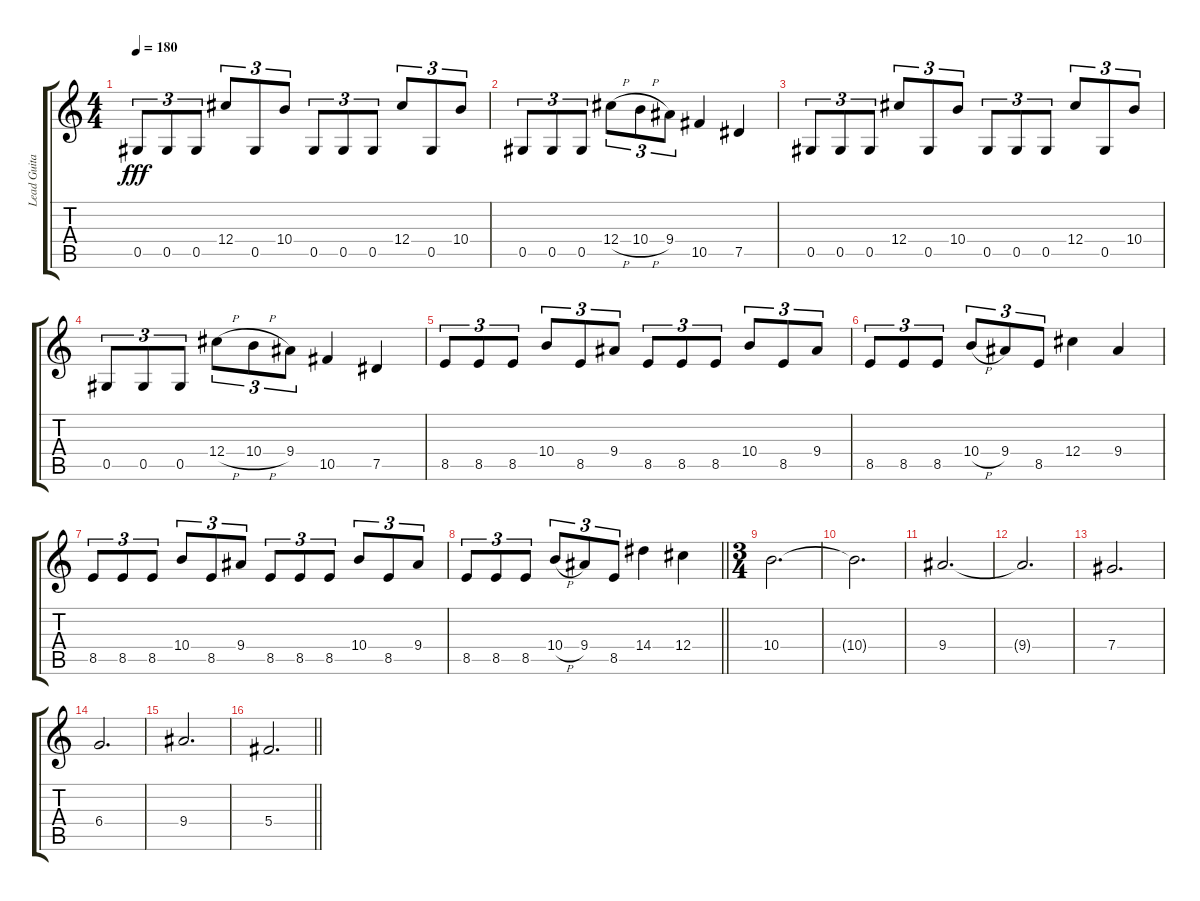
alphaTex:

\track ("Lead Guitar" "Lead Guita") {instrument distortionguitar}
\staff {score tabs}
\tuning (Eb4 Bb3 Gb3 Db3 Ab2 Eb2) {hide}
\ts (4 4)
\tempo 180
\clef g2
\ks c
0.5.8{tu (3 2) dy fff} 0.5.8{tu (3 2)} 0.5.8{tu (3 2)} 12.4.8{tu (3 2)} 0.5.8{tu (3 2)} 10.4.8{tu (3 2)} 0.5.8{tu (3 2)} 0.5.8{tu (3 2)} 0.5.8{tu (3 2)} 12.4.8{tu (3 2)} 0.5.8{tu (3 2)} 10.4.8{tu (3 2)} |
0.5.8{tu (3 2)} 0.5.8{tu (3 2)} 0.5.8{tu (3 2)} 12.4{h}.8{tu (3 2)} 10.4{h}.8{tu (3 2)} 9.4.8{tu (3 2)} 10.5.4 7.5.4 |
0.5.8{tu (3 2)} 0.5.8{tu (3 2)} 0.5.8{tu (3 2)} 12.4.8{tu (3 2)} 0.5.8{tu (3 2)} 10.4.8{tu (3 2)} 0.5.8{tu (3 2)} 0.5.8{tu (3 2)} 0.5.8{tu (3 2)} 12.4.8{tu (3 2)} 0.5.8{tu (3 2)} 10.4.8{tu (3 2)} |
0.5.8{tu (3 2)} 0.5.8{tu (3 2)} 0.5.8{tu (3 2)} 12.4{h}.8{tu (3 2)} 10.4{h}.8{tu (3 2)} 9.4.8{tu (3 2)} 10.5.4 7.5.4 |
8.5.8{tu (3 2)} 8.5.8{tu (3 2)} 8.5.8{tu (3 2)} 10.4.8{tu (3 2)} 8.5.8{tu (3 2)} 9.4.8{tu (3 2)} 8.5.8{tu (3 2)} 8.5.8{tu (3 2)} 8.5.8{tu (3 2)} 10.4.8{tu (3 2)} 8.5.8{tu (3 2)} 9.4.8{tu (3 2)} |
8.5.8{tu (3 2)} 8.5.8{tu (3 2)} 8.5.8{tu (3 2)} 10.4{h}.8{tu (3 2)} 9.4.8{tu (3 2)} 8.5.8{tu (3 2)} 12.4.4 9.4.4 |
8.5.8{tu (3 2)} 8.5.8{tu (3 2)} 8.5.8{tu (3 2)} 10.4.8{tu (3 2)} 8.5.8{tu (3 2)} 9.4.8{tu (3 2)} 8.5.8{tu (3 2)} 8.5.8{tu (3 2)} 8.5.8{tu (3 2)} 10.4.8{tu (3 2)} 8.5.8{tu (3 2)} 9.4.8{tu (3 2)} |
\barLineRight lightlight
8.5.8{tu (3 2)} 8.5.8{tu (3 2)} 8.5.8{tu (3 2)} 10.4{h}.8{tu (3 2)} 9.4.8{tu (3 2)} 8.5.8{tu (3 2)} 14.4.4 12.4.4 |
\ts (3 4)
\section ("" "")
10.4.2{d} |
10.4{t}.2{d} |
9.4.2{d} |
9.4{t}.2{d} |
7.4.2{d} |
6.4.2{d} |
9.4.2{d} |
\barLineRight lightlight
5.4.2{d}
